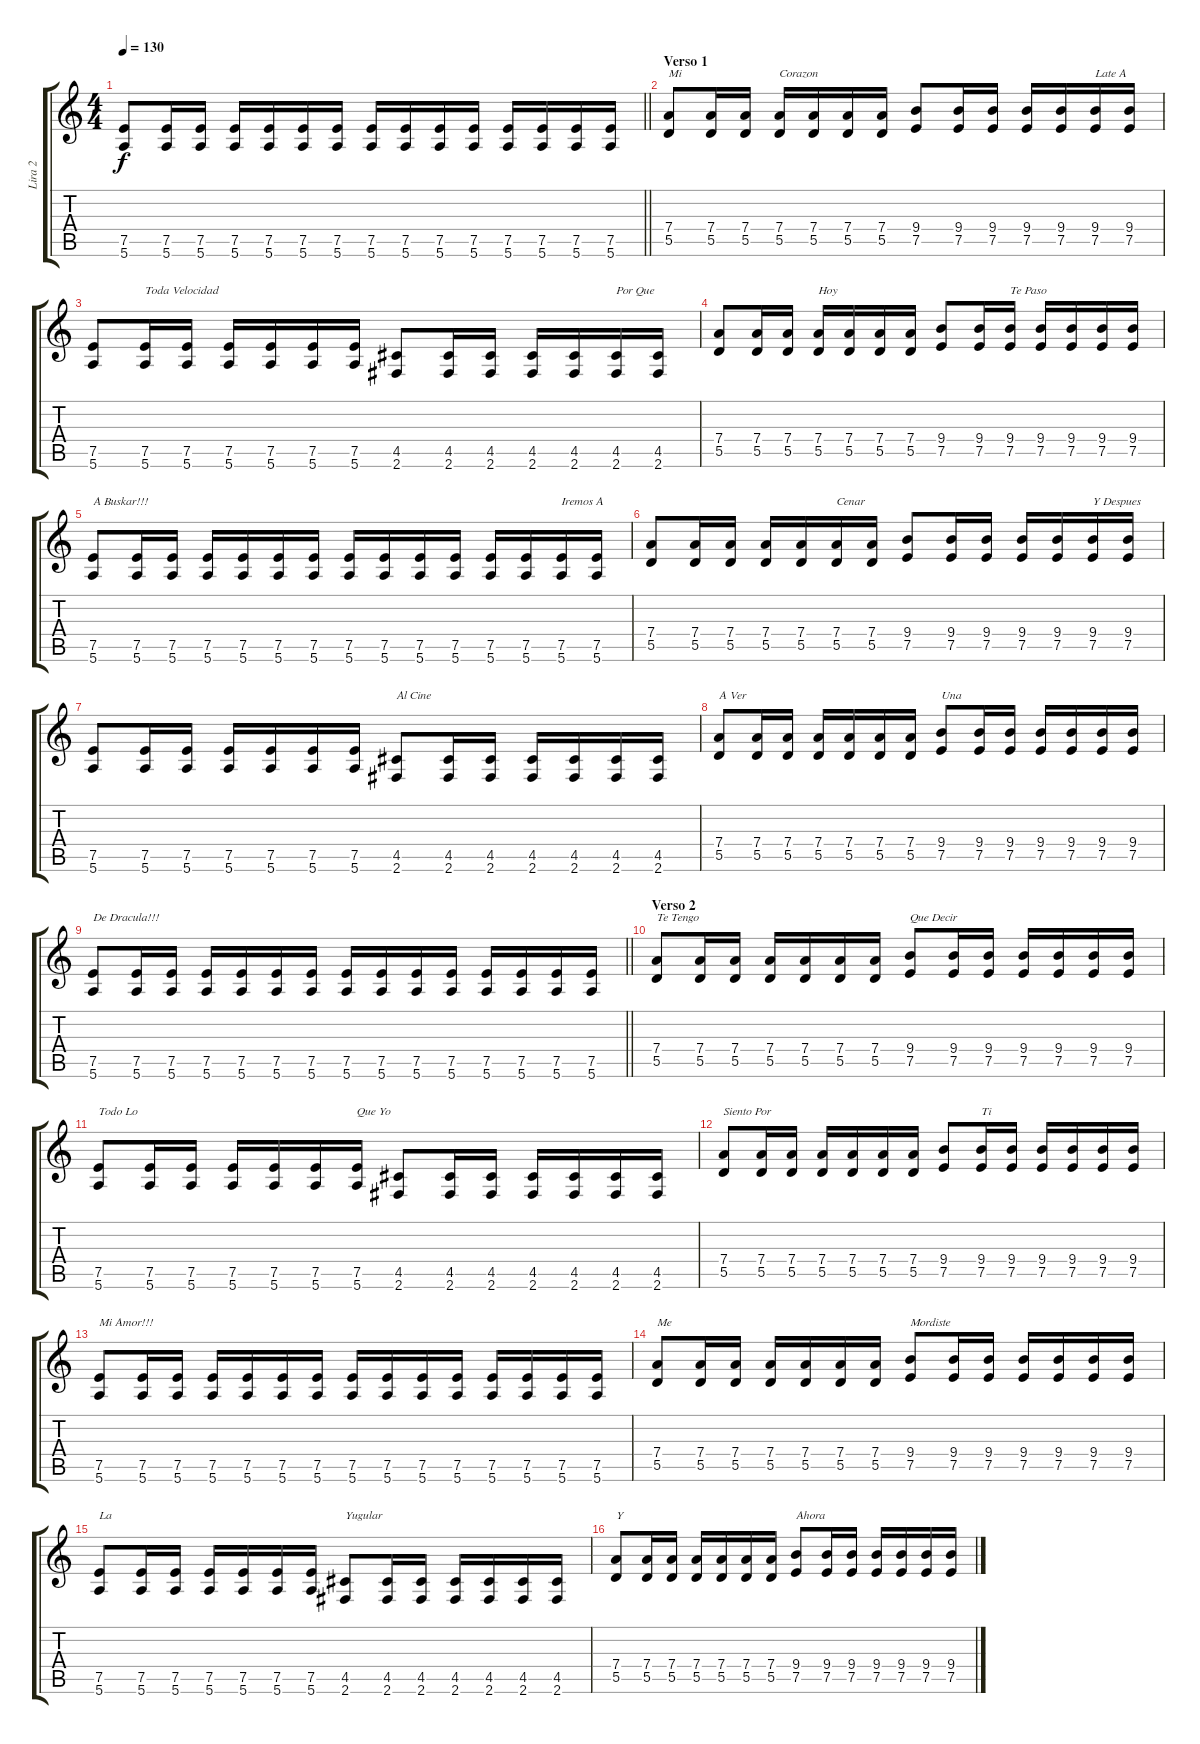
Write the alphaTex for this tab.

\track ("Lira 2" "Lira 2") {instrument distortionguitar}
\staff {score tabs}
\tuning (E4 B3 G3 D3 A2 E2) {hide}
\ts (4 4)
\tempo 130
\clef g2
\barLineRight lightlight
\ks c
(7.5 5.6).8{dy f} (7.5 5.6).16 (7.5 5.6).16 (7.5 5.6).16 (7.5 5.6).16 (7.5 5.6).16 (7.5 5.6).16 (7.5 5.6).16 (7.5 5.6).16 (7.5 5.6).16 (7.5 5.6).16 (7.5 5.6).16 (7.5 5.6).16 (7.5 5.6).16 (7.5 5.6).16 |
\section ("" "Verso 1")
(7.4 5.5).8{txt "Mi "} (7.4 5.5).16 (7.4 5.5).16 (7.4 5.5).16{txt "Corazon"} (7.4 5.5).16 (7.4 5.5).16 (7.4 5.5).16 (9.4 7.5).8 (9.4 7.5).16 (9.4 7.5).16 (9.4 7.5).16 (9.4 7.5).16 (9.4 7.5).16{txt "Late A"} (9.4 7.5).16 |
(7.5 5.6).8 (7.5 5.6).16{txt "Toda Velocidad"} (7.5 5.6).16 (7.5 5.6).16 (7.5 5.6).16 (7.5 5.6).16 (7.5 5.6).16 (4.5 2.6).8 (4.5 2.6).16 (4.5 2.6).16 (4.5 2.6).16 (4.5 2.6).16 (4.5 2.6).16{txt "Por Que"} (4.5 2.6).16 |
(7.4 5.5).8 (7.4 5.5).16 (7.4 5.5).16 (7.4 5.5).16{txt "Hoy"} (7.4 5.5).16 (7.4 5.5).16 (7.4 5.5).16 (9.4 7.5).8 (9.4 7.5).16 (9.4 7.5).16{txt "Te Paso"} (9.4 7.5).16 (9.4 7.5).16 (9.4 7.5).16 (9.4 7.5).16 |
(7.5 5.6).8{txt "A Buskar!!!"} (7.5 5.6).16 (7.5 5.6).16 (7.5 5.6).16 (7.5 5.6).16 (7.5 5.6).16 (7.5 5.6).16 (7.5 5.6).16 (7.5 5.6).16 (7.5 5.6).16 (7.5 5.6).16 (7.5 5.6).16 (7.5 5.6).16 (7.5 5.6).16{txt "Iremos A"} (7.5 5.6).16 |
(7.4 5.5).8 (7.4 5.5).16 (7.4 5.5).16 (7.4 5.5).16 (7.4 5.5).16 (7.4 5.5).16{txt "Cenar"} (7.4 5.5).16 (9.4 7.5).8 (9.4 7.5).16 (9.4 7.5).16 (9.4 7.5).16 (9.4 7.5).16 (9.4 7.5).16{txt "Y Despues"} (9.4 7.5).16 |
(7.5 5.6).8 (7.5 5.6).16 (7.5 5.6).16 (7.5 5.6).16 (7.5 5.6).16 (7.5 5.6).16 (7.5 5.6).16 (4.5 2.6).8{txt "Al Cine"} (4.5 2.6).16 (4.5 2.6).16 (4.5 2.6).16 (4.5 2.6).16 (4.5 2.6).16 (4.5 2.6).16 |
(7.4 5.5).8{txt "A Ver"} (7.4 5.5).16 (7.4 5.5).16 (7.4 5.5).16 (7.4 5.5).16 (7.4 5.5).16 (7.4 5.5).16 (9.4 7.5).8{txt "Una"} (9.4 7.5).16 (9.4 7.5).16 (9.4 7.5).16 (9.4 7.5).16 (9.4 7.5).16 (9.4 7.5).16 |
\barLineRight lightlight
(7.5 5.6).8{txt "De Dracula!!!"} (7.5 5.6).16 (7.5 5.6).16 (7.5 5.6).16 (7.5 5.6).16 (7.5 5.6).16 (7.5 5.6).16 (7.5 5.6).16 (7.5 5.6).16 (7.5 5.6).16 (7.5 5.6).16 (7.5 5.6).16 (7.5 5.6).16 (7.5 5.6).16 (7.5 5.6).16 |
\section ("" "Verso 2")
(7.4 5.5).8{txt "Te Tengo"} (7.4 5.5).16 (7.4 5.5).16 (7.4 5.5).16 (7.4 5.5).16 (7.4 5.5).16 (7.4 5.5).16 (9.4 7.5).8{txt "Que Decir"} (9.4 7.5).16 (9.4 7.5).16 (9.4 7.5).16 (9.4 7.5).16 (9.4 7.5).16 (9.4 7.5).16 |
(7.5 5.6).8{txt "Todo Lo "} (7.5 5.6).16 (7.5 5.6).16 (7.5 5.6).16 (7.5 5.6).16 (7.5 5.6).16 (7.5 5.6).16{txt "Que Yo"} (4.5 2.6).8 (4.5 2.6).16 (4.5 2.6).16 (4.5 2.6).16 (4.5 2.6).16 (4.5 2.6).16 (4.5 2.6).16 |
(7.4 5.5).8{txt "Siento Por"} (7.4 5.5).16 (7.4 5.5).16 (7.4 5.5).16 (7.4 5.5).16 (7.4 5.5).16 (7.4 5.5).16 (9.4 7.5).8 (9.4 7.5).16{txt "Ti"} (9.4 7.5).16 (9.4 7.5).16 (9.4 7.5).16 (9.4 7.5).16 (9.4 7.5).16 |
(7.5 5.6).8{txt "Mi Amor!!!"} (7.5 5.6).16 (7.5 5.6).16 (7.5 5.6).16 (7.5 5.6).16 (7.5 5.6).16 (7.5 5.6).16 (7.5 5.6).16 (7.5 5.6).16 (7.5 5.6).16 (7.5 5.6).16 (7.5 5.6).16 (7.5 5.6).16 (7.5 5.6).16 (7.5 5.6).16 |
(7.4 5.5).8{txt "Me "} (7.4 5.5).16 (7.4 5.5).16 (7.4 5.5).16 (7.4 5.5).16 (7.4 5.5).16 (7.4 5.5).16 (9.4 7.5).8{txt "Mordiste"} (9.4 7.5).16 (9.4 7.5).16 (9.4 7.5).16 (9.4 7.5).16 (9.4 7.5).16 (9.4 7.5).16 |
(7.5 5.6).8{txt "La"} (7.5 5.6).16 (7.5 5.6).16 (7.5 5.6).16 (7.5 5.6).16 (7.5 5.6).16 (7.5 5.6).16 (4.5 2.6).8{txt "Yugular"} (4.5 2.6).16 (4.5 2.6).16 (4.5 2.6).16 (4.5 2.6).16 (4.5 2.6).16 (4.5 2.6).16 |
(7.4 5.5).8{txt "Y"} (7.4 5.5).16 (7.4 5.5).16 (7.4 5.5).16 (7.4 5.5).16 (7.4 5.5).16 (7.4 5.5).16 (9.4 7.5).8{txt "Ahora"} (9.4 7.5).16 (9.4 7.5).16 (9.4 7.5).16 (9.4 7.5).16 (9.4 7.5).16 (9.4 7.5).16
